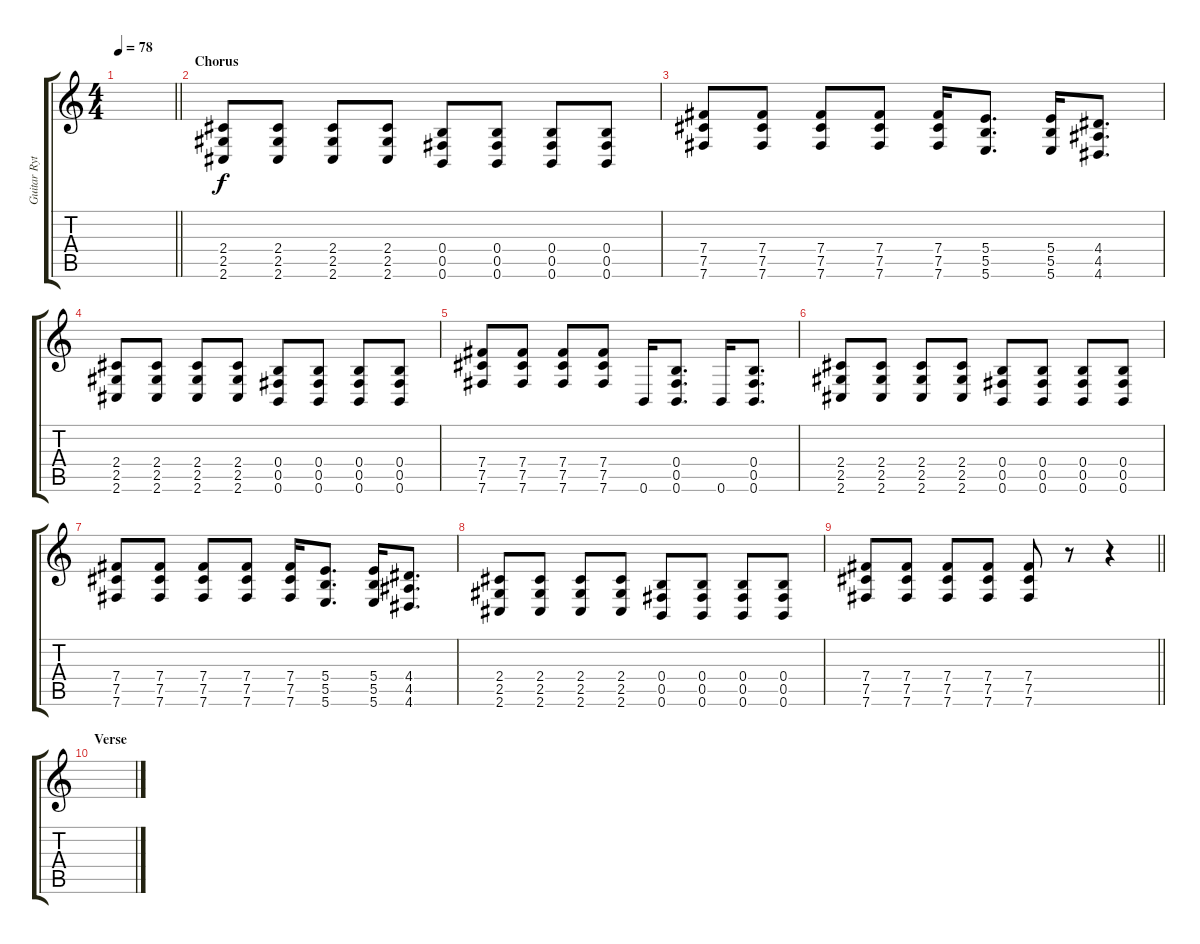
\track ("Guitar Rythm Dist" "Guitar Ryt") {instrument distortionguitar}
\staff {score tabs}
\tuning (Db4 Ab3 E3 B2 Gb2 B1) {hide}
\ts (4 4)
\tempo 78
\clef g2
\barLineRight lightlight
\ks c
|
\section ("" "Chorus")
(2.4 2.5 2.6).8 (2.4 2.5 2.6).8 (2.4 2.5 2.6).8 (2.4 2.5 2.6).8 (0.4 0.5 0.6).8 (0.4 0.5 0.6).8 (0.4 0.5 0.6).8 (0.4 0.5 0.6).8 |
(7.4 7.5 7.6).8 (7.4 7.5 7.6).8 (7.4 7.5 7.6).8 (7.4 7.5 7.6).8 (7.4 7.5 7.6).16 (5.4 5.5 5.6).8{d} (5.4 5.5 5.6).16 (4.4 4.5 4.6).8{d} |
(2.4 2.5 2.6).8 (2.4 2.5 2.6).8 (2.4 2.5 2.6).8 (2.4 2.5 2.6).8 (0.4 0.5 0.6).8 (0.4 0.5 0.6).8 (0.4 0.5 0.6).8 (0.4 0.5 0.6).8 |
(7.4 7.5 7.6).8 (7.4 7.5 7.6).8 (7.4 7.5 7.6).8 (7.4 7.5 7.6).8 0.6.16 (0.4 0.5 0.6).8{d} 0.6.16 (0.4 0.5 0.6).8{d} |
(2.4 2.5 2.6).8 (2.4 2.5 2.6).8 (2.4 2.5 2.6).8 (2.4 2.5 2.6).8 (0.4 0.5 0.6).8 (0.4 0.5 0.6).8 (0.4 0.5 0.6).8 (0.4 0.5 0.6).8 |
(7.4 7.5 7.6).8 (7.4 7.5 7.6).8 (7.4 7.5 7.6).8 (7.4 7.5 7.6).8 (7.4 7.5 7.6).16 (5.4 5.5 5.6).8{d} (5.4 5.5 5.6).16 (4.4 4.5 4.6).8{d} |
(2.4 2.5 2.6).8 (2.4 2.5 2.6).8 (2.4 2.5 2.6).8 (2.4 2.5 2.6).8 (0.4 0.5 0.6).8 (0.4 0.5 0.6).8 (0.4 0.5 0.6).8 (0.4 0.5 0.6).8 |
\barLineRight lightlight
(7.4 7.5 7.6).8 (7.4 7.5 7.6).8 (7.4 7.5 7.6).8 (7.4 7.5 7.6).8 (7.4 7.5 7.6).8 r.8 r.4 |
\section ("" "Verse")
